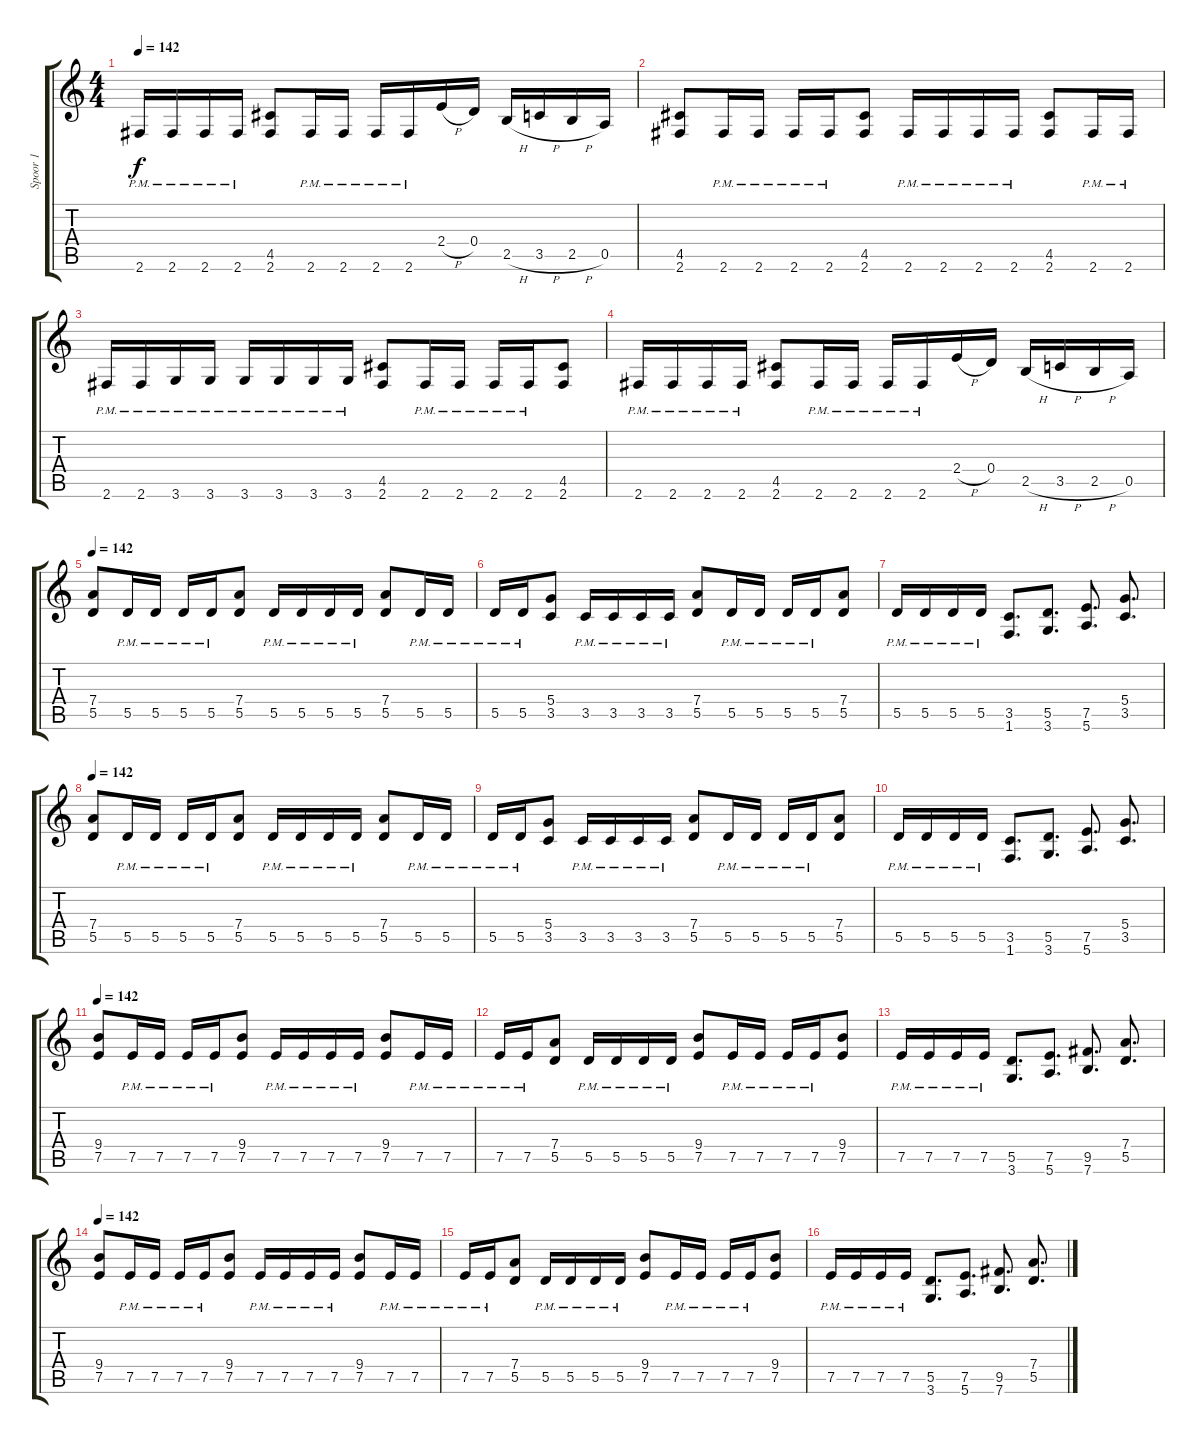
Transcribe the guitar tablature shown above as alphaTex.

\track ("Spoor 1" "Spoor 1") {instrument distortionguitar}
\staff {score tabs}
\tuning (E4 B3 G3 D3 A2 E2) {hide}
\ts (4 4)
\tempo 142
\clef g2
\ks c
2.6{pm}.16{dy f} 2.6{pm}.16 2.6{pm}.16 2.6{pm}.16 (4.5 2.6).8 2.6{pm}.16 2.6{pm}.16 2.6{pm}.16 2.6{pm}.16 2.4{h}.16 0.4.16 2.5{h}.16 3.5{h}.16 2.5{h}.16 0.5.16 |
(4.5 2.6).8 2.6{pm}.16 2.6{pm}.16 2.6{pm}.16 2.6{pm}.16 (4.5 2.6).8 2.6{pm}.16 2.6{pm}.16 2.6{pm}.16 2.6{pm}.16 (4.5 2.6).8 2.6{pm}.16 2.6{pm}.16 |
2.6{pm}.16 2.6{pm}.16 3.6{pm}.16 3.6{pm}.16 3.6{pm}.16 3.6{pm}.16 3.6{pm}.16 3.6{pm}.16 (4.5 2.6).8 2.6{pm}.16 2.6{pm}.16 2.6{pm}.16 2.6{pm}.16 (4.5 2.6).8 |
2.6{pm}.16 2.6{pm}.16 2.6{pm}.16 2.6{pm}.16 (4.5 2.6).8 2.6{pm}.16 2.6{pm}.16 2.6{pm}.16 2.6{pm}.16 2.4{h}.16 0.4.16 2.5{h}.16 3.5{h}.16 2.5{h}.16 0.5.16 |
\tempo 142
(7.4 5.5).8 5.5{pm}.16 5.5{pm}.16 5.5{pm}.16 5.5{pm}.16 (7.4 5.5).8 5.5{pm}.16 5.5{pm}.16 5.5{pm}.16 5.5{pm}.16 (7.4 5.5).8 5.5{pm}.16 5.5{pm}.16 |
5.5{pm}.16 5.5{pm}.16 (5.4 3.5).8 3.5{pm}.16 3.5{pm}.16 3.5{pm}.16 3.5{pm}.16 (7.4 5.5).8 5.5{pm}.16 5.5{pm}.16 5.5{pm}.16 5.5{pm}.16 (7.4 5.5).8 |
5.5{pm}.16 5.5{pm}.16 5.5{pm}.16 5.5{pm}.16 (3.5 1.6).8{d} (5.5 3.6).8{d} (7.5 5.6).8{d} (5.4 3.5).8{d} |
\tempo 142
(7.4 5.5).8 5.5{pm}.16 5.5{pm}.16 5.5{pm}.16 5.5{pm}.16 (7.4 5.5).8 5.5{pm}.16 5.5{pm}.16 5.5{pm}.16 5.5{pm}.16 (7.4 5.5).8 5.5{pm}.16 5.5{pm}.16 |
5.5{pm}.16 5.5{pm}.16 (5.4 3.5).8 3.5{pm}.16 3.5{pm}.16 3.5{pm}.16 3.5{pm}.16 (7.4 5.5).8 5.5{pm}.16 5.5{pm}.16 5.5{pm}.16 5.5{pm}.16 (7.4 5.5).8 |
5.5{pm}.16 5.5{pm}.16 5.5{pm}.16 5.5{pm}.16 (3.5 1.6).8{d} (5.5 3.6).8{d} (7.5 5.6).8{d} (5.4 3.5).8{d} |
\tempo 142
(9.4 7.5).8 7.5{pm}.16 7.5{pm}.16 7.5{pm}.16 7.5{pm}.16 (9.4 7.5).8 7.5{pm}.16 7.5{pm}.16 7.5{pm}.16 7.5{pm}.16 (9.4 7.5).8 7.5{pm}.16 7.5{pm}.16 |
7.5{pm}.16 7.5{pm}.16 (7.4 5.5).8 5.5{pm}.16 5.5{pm}.16 5.5{pm}.16 5.5{pm}.16 (9.4 7.5).8 7.5{pm}.16 7.5{pm}.16 7.5{pm}.16 7.5{pm}.16 (9.4 7.5).8 |
7.5{pm}.16 7.5{pm}.16 7.5{pm}.16 7.5{pm}.16 (5.5 3.6).8{d} (7.5 5.6).8{d} (9.5 7.6).8{d} (7.4 5.5).8{d} |
\tempo 142
(9.4 7.5).8 7.5{pm}.16 7.5{pm}.16 7.5{pm}.16 7.5{pm}.16 (9.4 7.5).8 7.5{pm}.16 7.5{pm}.16 7.5{pm}.16 7.5{pm}.16 (9.4 7.5).8 7.5{pm}.16 7.5{pm}.16 |
7.5{pm}.16 7.5{pm}.16 (7.4 5.5).8 5.5{pm}.16 5.5{pm}.16 5.5{pm}.16 5.5{pm}.16 (9.4 7.5).8 7.5{pm}.16 7.5{pm}.16 7.5{pm}.16 7.5{pm}.16 (9.4 7.5).8 |
7.5{pm}.16 7.5{pm}.16 7.5{pm}.16 7.5{pm}.16 (5.5 3.6).8{d} (7.5 5.6).8{d} (9.5 7.6).8{d} (7.4 5.5).8{d}
